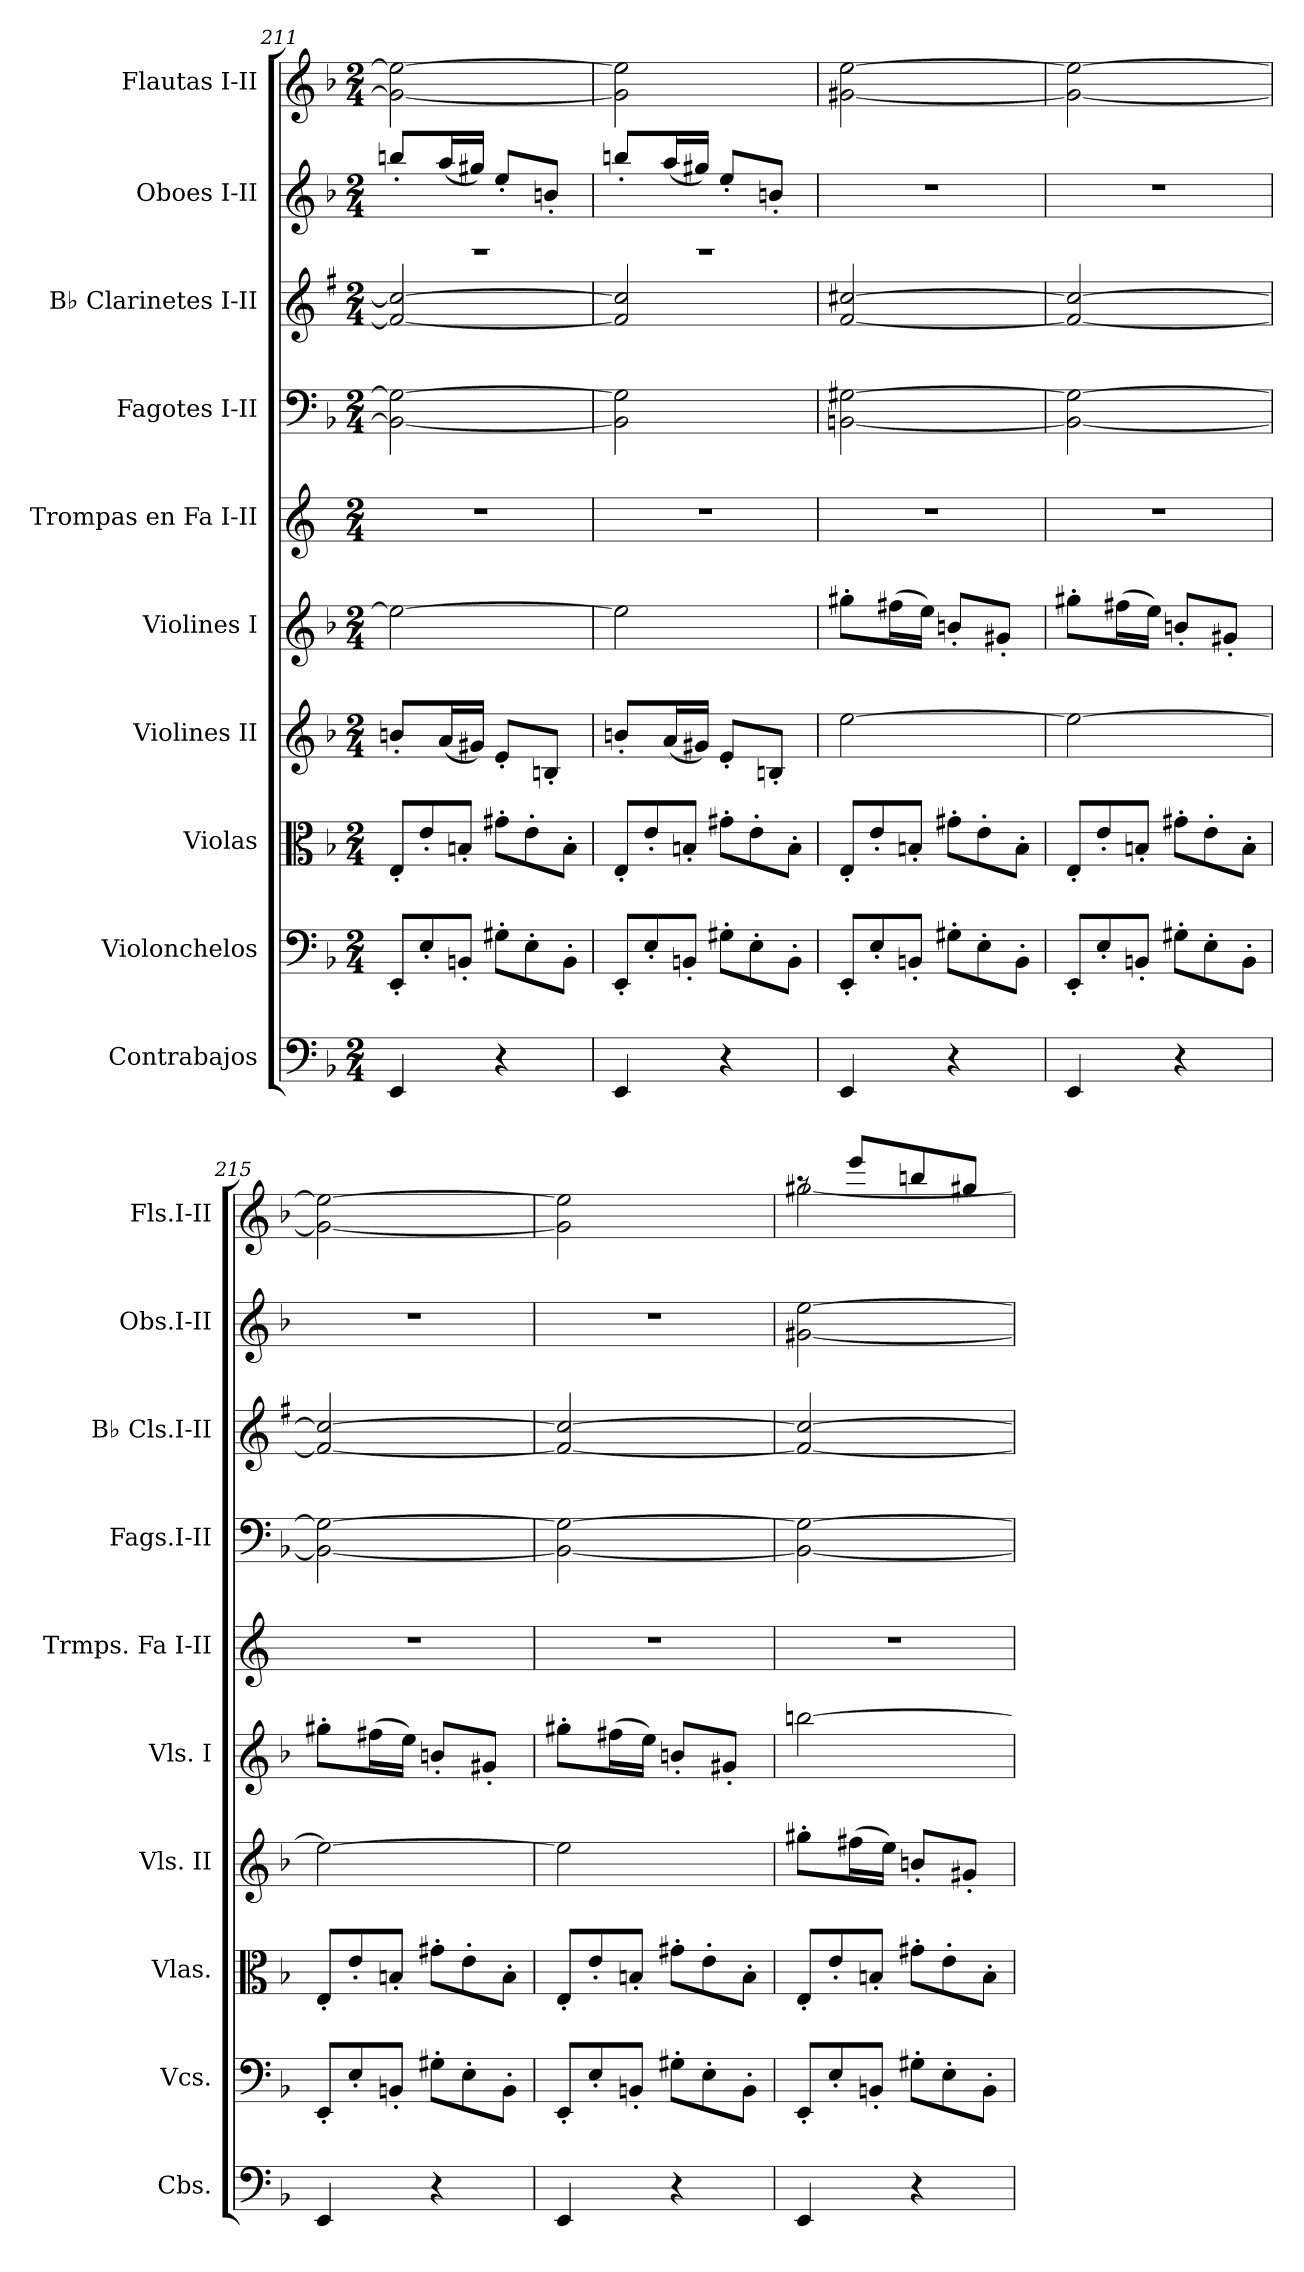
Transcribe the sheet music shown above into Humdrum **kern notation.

**kern	**kern	**kern	**kern	**kern	**kern	**kern	**kern	**kern	**kern
*part10	*part9	*part8	*part7	*part6	*part5	*part4	*part3	*part2	*part1
*staff10	*staff9	*staff8	*staff7	*staff6	*staff5	*staff4	*staff3	*staff2	*staff1
*I"Contrabajos	*I"Violonchelos	*I"Violas	*I"Violines II	*I"Violines I	*I"Trompas en Fa I-II	*I"Fagotes I-II	*I"B♭ Clarinetes I-II	*I"Oboes I-II	*I"Flautas I-II
*I'Cbs.	*I'Vcs.	*I'Vlas.	*I'Vls. II	*I'Vls. I	*I'Trmps. Fa I-II	*I'Fags.I-II	*I'B♭ Cls.I-II	*I'Obs.I-II	*I'Fls.I-II
*clefF4	*clefF4	*clefC3	*clefG2	*clefG2	*clefG2	*clefF4	*clefG2	*clefG2	*clefG2
*ITrd7c12	*	*	*	*	*ITrd4c7	*	*ITrd1c2	*	*
*k[b-]	*k[b-]	*k[b-]	*k[b-]	*k[b-]	*k[b-]	*k[b-]	*k[b-]	*k[b-]	*k[b-]
*M2/4	*M2/4	*M2/4	*M2/4	*M2/4	*M2/4	*M2/4	*M2/4	*M2/4	*M2/4
*	*Xtuplet	*Xtuplet	*	*	*	*	*	*	*
=211	=211	=211	=211	=211	=211	=211	=211	=211	=211
*	*	*	*	*	*	*	*	*^	*
4EEE/	12EE'/L	12E'/L	8bn'/L	2ee\_	2r	2BB\_ 2G#\_	2e/_ 2b/_	2rF	8bbn'/L	2g#\_ 2ee\_
.	12E'/	12e'/	.	.	.	.	.	.	.	.
.	.	.	(16a/L	.	.	.	.	.	(16aa/L	.
.	12BBn'/J	12Bn'/J	.	.	.	.	.	.	.	.
.	.	.	16g#X/JJ)	.	.	.	.	.	16gg#X/JJ)	.
4r	12G#X'\L	12g#X'\L	8e'/L	.	.	.	.	.	8ee'/L	.
.	12E'\	12e'\	.	.	.	.	.	.	.	.
.	.	.	8Bn'/J	.	.	.	.	.	8bn'/J	.
.	12BB'\J	12B'\J	.	.	.	.	.	.	.	.
=212	=212	=212	=212	=212	=212	=212	=212	=212	=212	=212
4EEE/	12EE'/L	12E'/L	8bn'/L	2ee\]	2r	2BB\] 2G#\]	2e/] 2b/]	2rF	8bbn'/L	2g#\] 2ee\]
.	12E'/	12e'/	.	.	.	.	.	.	.	.
.	.	.	(16a/L	.	.	.	.	.	(16aa/L	.
.	12BBn'/J	12Bn'/J	.	.	.	.	.	.	.	.
.	.	.	16g#X/JJ)	.	.	.	.	.	16gg#X/JJ)	.
4r	12G#X'\L	12g#X'\L	8e'/L	.	.	.	.	.	8ee'/L	.
.	12E'\	12e'\	.	.	.	.	.	.	.	.
.	.	.	8Bn'/J	.	.	.	.	.	8bn'/J	.
.	12BB'\J	12B'\J	.	.	.	.	.	.	.	.
*	*	*	*	*	*	*	*	*v	*v	*
!!LO:PB:g=z
=213	=213	=213	=213	=213	=213	=213	=213	=213	=213
4EEE/	12EE'/L	12E'/L	[2ee\	8gg#X'\L	2r	[2BBn\ [2G#X\	[2e/ [2bn/	2r	[2g#X\ [2ee\
.	12E'/	12e'/	.	.	.	.	.	.	.
.	.	.	.	(16ff#X\L	.	.	.	.	.
.	12BBn'/J	12Bn'/J	.	.	.	.	.	.	.
.	.	.	.	16ee\JJ)	.	.	.	.	.
4r	12G#X'\L	12g#X'\L	.	8bn'/L	.	.	.	.	.
.	12E'\	12e'\	.	.	.	.	.	.	.
.	.	.	.	8g#X'/J	.	.	.	.	.
.	12BB'\J	12B'\J	.	.	.	.	.	.	.
=214	=214	=214	=214	=214	=214	=214	=214	=214	=214
4EEE/	12EE'/L	12E'/L	2ee\_	8gg#X'\L	2r	2BB\_ 2G#\_	2e/_ 2b/_	2r	2g#\_ 2ee\_
.	12E'/	12e'/	.	.	.	.	.	.	.
.	.	.	.	(16ff#X\L	.	.	.	.	.
.	12BBn'/J	12Bn'/J	.	.	.	.	.	.	.
.	.	.	.	16ee\JJ)	.	.	.	.	.
4r	12G#X'\L	12g#X'\L	.	8bn'/L	.	.	.	.	.
.	12E'\	12e'\	.	.	.	.	.	.	.
.	.	.	.	8g#X'/J	.	.	.	.	.
.	12BB'\J	12B'\J	.	.	.	.	.	.	.
=215	=215	=215	=215	=215	=215	=215	=215	=215	=215
4EEE/	12EE'/L	12E'/L	2ee\_	8gg#X'\L	2r	2BB\_ 2G#\_	2e/_ 2b/_	2r	2g#\_ 2ee\_
.	12E'/	12e'/	.	.	.	.	.	.	.
.	.	.	.	(16ff#X\L	.	.	.	.	.
.	12BBn'/J	12Bn'/J	.	.	.	.	.	.	.
.	.	.	.	16ee\JJ)	.	.	.	.	.
4r	12G#X'\L	12g#X'\L	.	8bn'/L	.	.	.	.	.
.	12E'\	12e'\	.	.	.	.	.	.	.
.	.	.	.	8g#X'/J	.	.	.	.	.
.	12BB'\J	12B'\J	.	.	.	.	.	.	.
=216	=216	=216	=216	=216	=216	=216	=216	=216	=216
4EEE/	12EE'/L	12E'/L	2ee\]	8gg#X'\L	2r	2BB\_ 2G#\_	2e/_ 2b/_	2r	2g#\] 2ee\]
.	12E'/	12e'/	.	.	.	.	.	.	.
.	.	.	.	(16ff#X\L	.	.	.	.	.
.	12BBn'/J	12Bn'/J	.	.	.	.	.	.	.
.	.	.	.	16ee\JJ)	.	.	.	.	.
4r	12G#X'\L	12g#X'\L	.	8bn'/L	.	.	.	.	.
.	12E'\	12e'\	.	.	.	.	.	.	.
.	.	.	.	8g#X'/J	.	.	.	.	.
.	12BB'\J	12B'\J	.	.	.	.	.	.	.
!!LO:PB:g=z
=217	=217	=217	=217	=217	=217	=217	=217	=217	=217
*	*	*	*	*	*	*	*	*	*^
4EEE/	12EE'/L	12E'/L	8gg#X'\L	[2bbn\	2r	2BB\_ 2G#\_	2e/_ 2b/_	[2g#X\ [2ee\	8raa	[2gg#X\
.	12E'/	12e'/	.	.	.	.	.	.	.	.
.	.	.	(16ff#X\L	.	.	.	.	.	8eee/L	.
.	12BBn'/J	12Bn'/J	.	.	.	.	.	.	.	.
.	.	.	16ee\JJ)	.	.	.	.	.	.	.
4r	12G#X'\L	12g#X'\L	8bn'/L	.	.	.	.	.	8bbn/	.
.	12E'\	12e'\	.	.	.	.	.	.	.	.
.	.	.	8g#X'/J	.	.	.	.	.	8gg#X/J	.
.	12BB'\J	12B'\J	.	.	.	.	.	.	.	.
*	*	*	*	*	*	*	*	*	*v	*v
=	=	=	=	=	=	=	=	=	=
*-	*-	*-	*-	*-	*-	*-	*-	*-	*-
